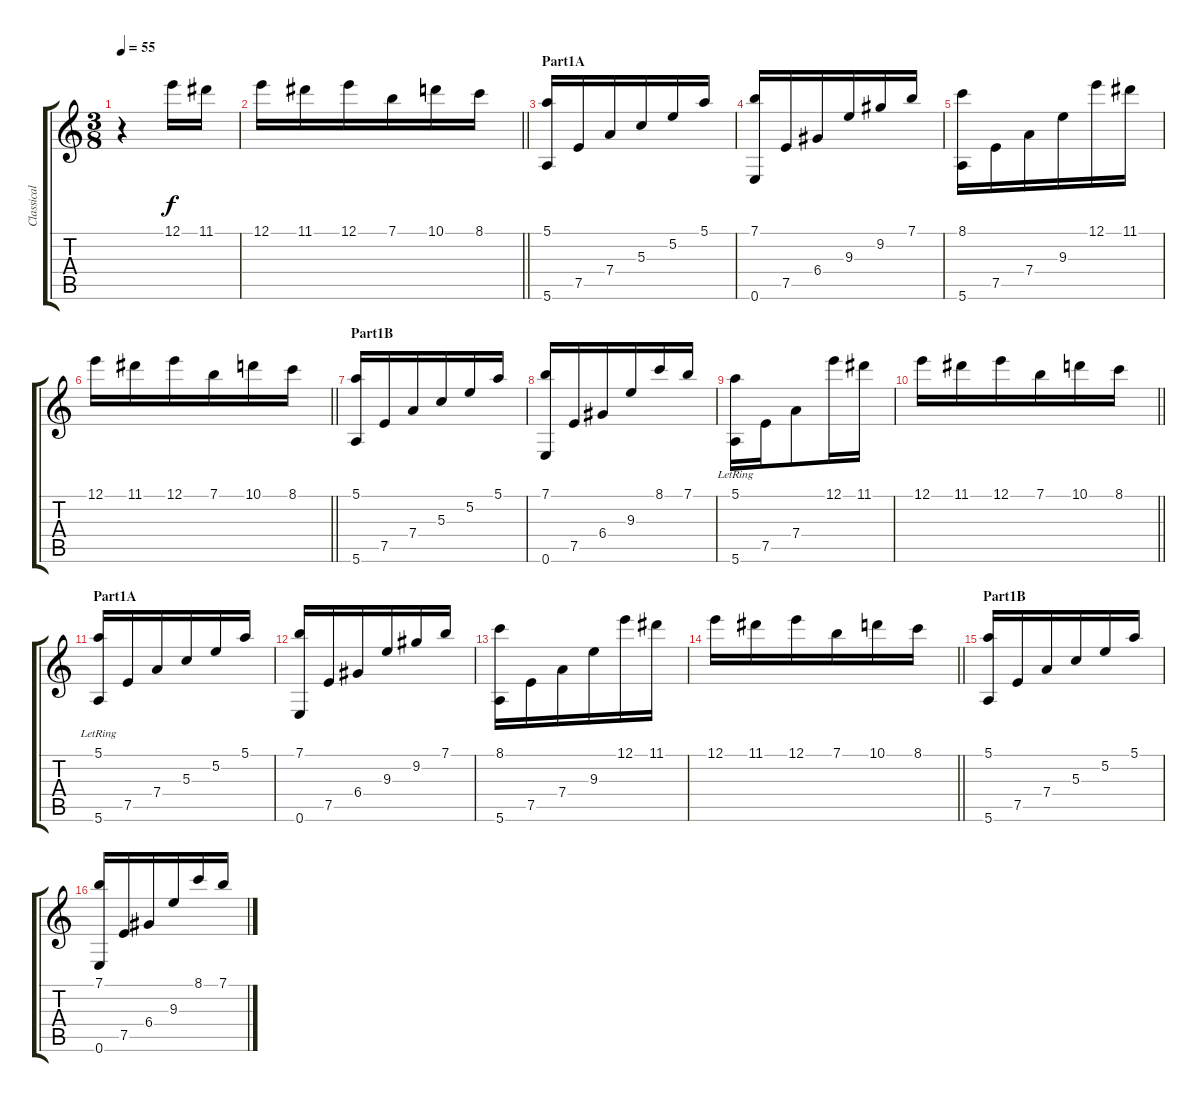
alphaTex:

\track ("Classical Guitar" "Classical ") {instrument acousticguitarnylon}
\staff {score tabs}
\tuning (E4 B3 G3 D3 A2 E2) {hide}
\ts (3 8)
\tempo 55
\clef g2
\ks c
r.4{dy f instrument acousticguitarnylon} 12.1.16 11.1.16 |
\barLineRight lightlight
12.1.16 11.1.16 12.1.16 7.1.16 10.1.16 8.1.16 |
\section ("" "Part1A")
(5.1 5.6).16 7.5.16 7.4.16 5.3.16 5.2.16 5.1.16 |
(7.1 0.6).16 7.5.16 6.4.16 9.3.16 9.2.16 7.1.16 |
(8.1 5.6).16 7.5.16 7.4.16 9.3.16 12.1.16 11.1.16 |
\barLineRight lightlight
12.1.16 11.1.16 12.1.16 7.1.16 10.1.16 8.1.16 |
\section ("" "Part1B")
(5.1 5.6).16 7.5.16 7.4.16 5.3.16 5.2.16 5.1.16 |
(7.1 0.6).16 7.5.16 6.4.16 9.3.16 8.1.16 7.1.16 |
(5.1{lr} 5.6).16 7.5.16 7.4.8 12.1.16 11.1.16 |
\barLineRight lightlight
12.1.16 11.1.16 12.1.16 7.1.16 10.1.16 8.1.16 |
\section ("" "Part1A")
(5.1{lr} 5.6{lr}).16 7.5.16 7.4.16 5.3.16 5.2.16 5.1.16 |
(7.1 0.6).16 7.5.16 6.4.16 9.3.16 9.2.16 7.1.16 |
(8.1 5.6).16 7.5.16 7.4.16 9.3.16 12.1.16 11.1.16 |
\barLineRight lightlight
12.1.16 11.1.16 12.1.16 7.1.16 10.1.16 8.1.16 |
\section ("" "Part1B")
(5.1 5.6).16 7.5.16 7.4.16 5.3.16 5.2.16 5.1.16 |
(7.1 0.6).16 7.5.16 6.4.16 9.3.16 8.1.16 7.1.16
